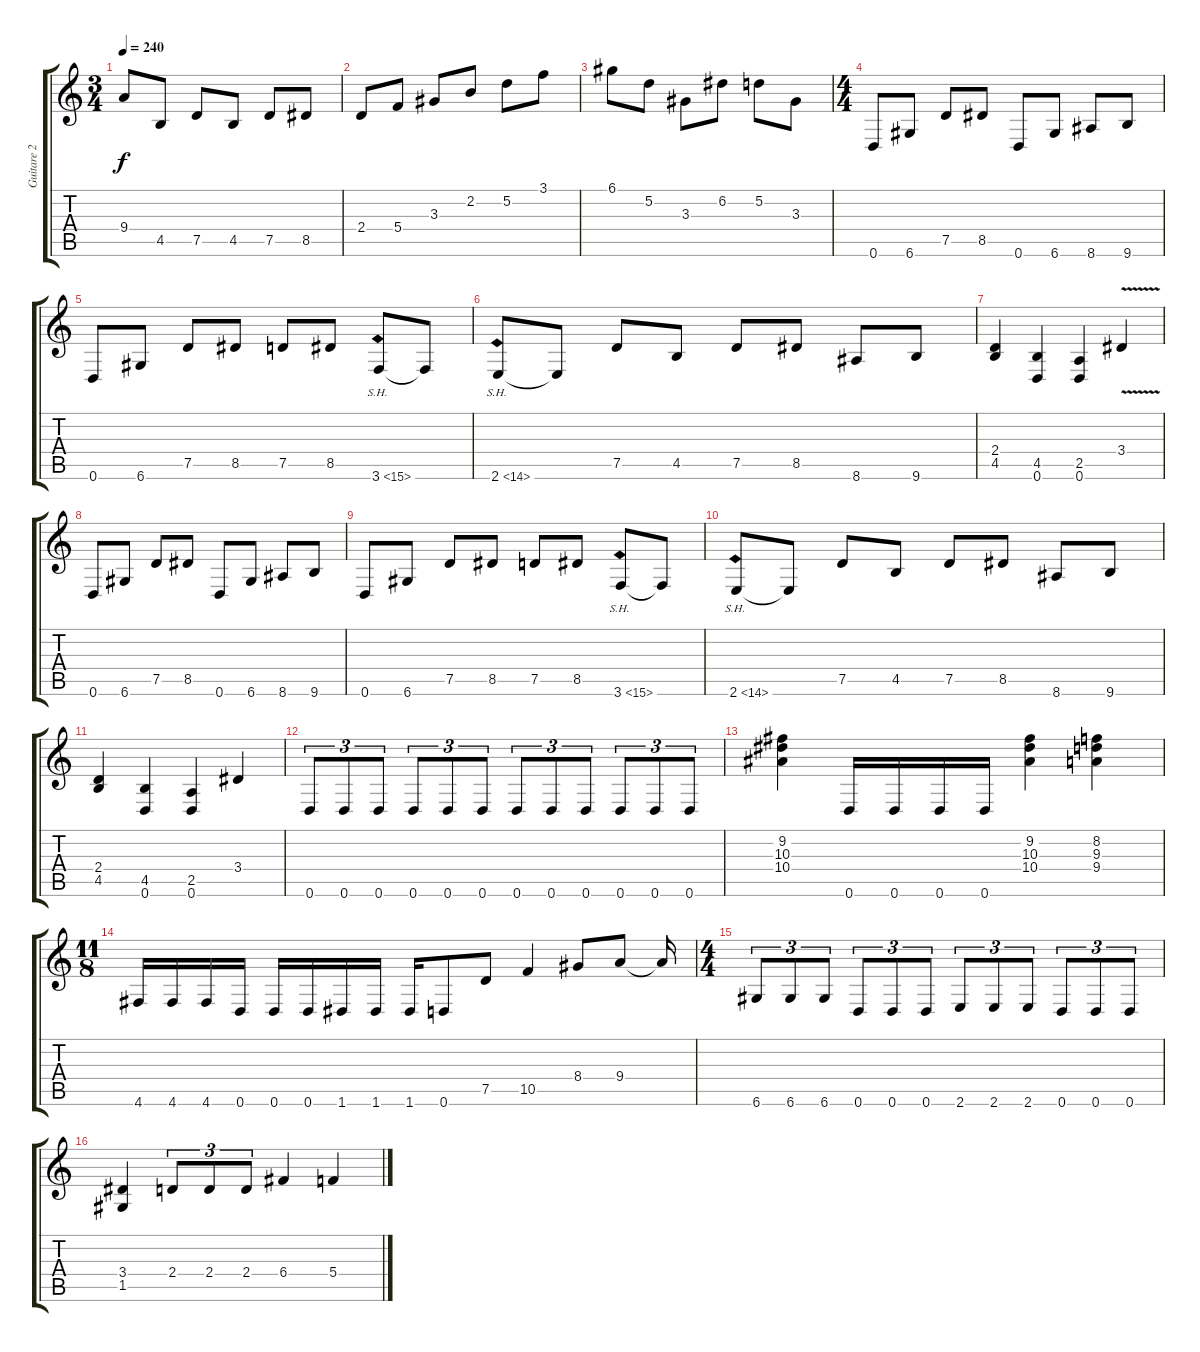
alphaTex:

\track ("Guitare 2" "Guitare 2") {instrument distortionguitar}
\staff {score tabs}
\tuning (D4 A3 F3 C3 G2 D2) {hide}
\ts (3 4)
\tempo 240
\clef g2
\ks c
9.4.8{dy f} 4.5.8 7.5.8 4.5.8 7.5.8 8.5.8 |
2.4.8 5.4.8 3.3.8 2.2.8 5.2.8 3.1.8 |
6.1.8 5.2.8 3.3.8 6.2.8 5.2.8 3.3.8 |
\ts (4 4)
0.6.8 6.6.8 7.5.8 8.5.8 0.6.8 6.6.8 8.6.8 9.6.8 |
0.6.8 6.6.8 7.5.8 8.5.8 7.5.8 8.5.8 3.6{sh 12}.8 3.6{t}.8 |
2.6{sh 12}.8 2.6{t}.8 7.5.8 4.5.8 7.5.8 8.5.8 8.6.8 9.6.8 |
(2.4 4.5).4 (4.5 0.6).4 (2.5 0.6).4 3.4{v}.4 |
0.6.8 6.6.8 7.5.8 8.5.8 0.6.8 6.6.8 8.6.8 9.6.8 |
0.6.8 6.6.8 7.5.8 8.5.8 7.5.8 8.5.8 3.6{sh 12}.8 3.6{t}.8 |
2.6{sh 12}.8 2.6{t}.8 7.5.8 4.5.8 7.5.8 8.5.8 8.6.8 9.6.8 |
(2.4 4.5).4 (4.5 0.6).4 (2.5 0.6).4 3.4.4 |
0.6.8{tu (3 2)} 0.6.8{tu (3 2)} 0.6.8{tu (3 2)} 0.6.8{tu (3 2)} 0.6.8{tu (3 2)} 0.6.8{tu (3 2)} 0.6.8{tu (3 2)} 0.6.8{tu (3 2)} 0.6.8{tu (3 2)} 0.6.8{tu (3 2)} 0.6.8{tu (3 2)} 0.6.8{tu (3 2)} |
(9.2 10.3 10.4).4 0.6.16 0.6.16 0.6.16 0.6.16 (9.2 10.3 10.4).4 (8.2 9.3 9.4).4 |
\ts (11 8)
4.6.16 4.6.16 4.6.16 0.6.16 0.6.16 0.6.16 1.6.16 1.6.16 1.6.16 0.6.8 7.5.8 10.5.4 8.4.8 9.4.8 9.4{t}.16 |
\ts (4 4)
6.6.8{tu (3 2)} 6.6.8{tu (3 2)} 6.6.8{tu (3 2)} 0.6.8{tu (3 2)} 0.6.8{tu (3 2)} 0.6.8{tu (3 2)} 2.6.8{tu (3 2)} 2.6.8{tu (3 2)} 2.6.8{tu (3 2)} 0.6.8{tu (3 2)} 0.6.8{tu (3 2)} 0.6.8{tu (3 2)} |
(3.4 1.5).4 2.4.8{tu (3 2)} 2.4.8{tu (3 2)} 2.4.8{tu (3 2)} 6.4.4 5.4.4
